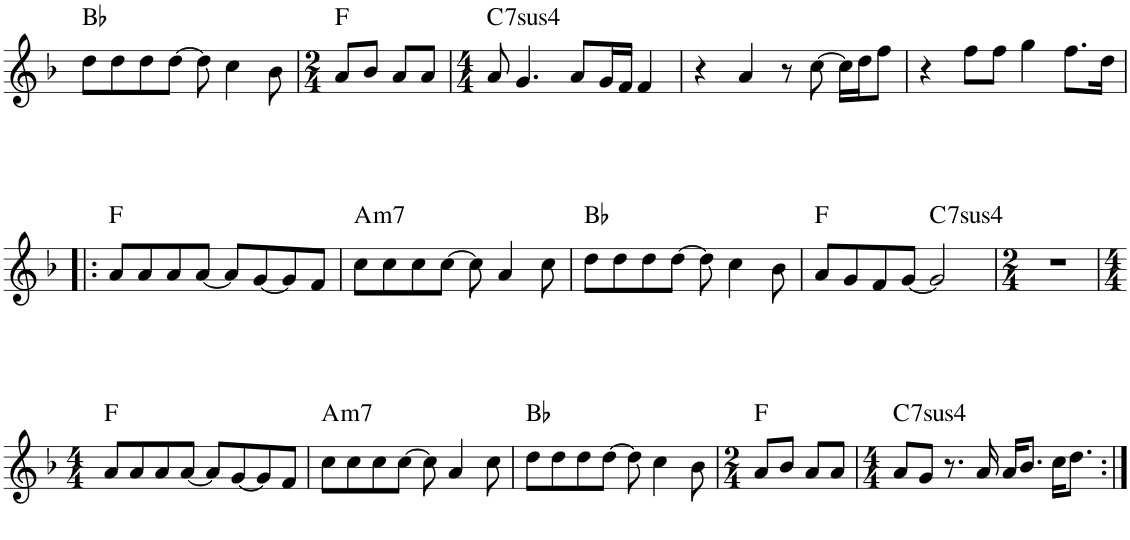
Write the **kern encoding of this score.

**kern	**harte
*part1	*part1
*staff1	*
*I"Piano	*
*I'Pno.	*
!!LO:PB:g=z
*clefG2	*
*k[b-]	*
*M4/4	*
=88	=88
8dd\L	Bb:maj
8dd\	.
8dd\	.
[8dd\J	.
8dd\]	.
4cc\	.
8b-\	.
=89	=89
*M2/4	*
8a/L	F:maj
8b-/J	.
8a/L	.
8a/J	.
=90	=90
*M4/4	*
!	!LO:H:kt=74
8a/	C:sus4(7)
4.g/	.
8a/L	.
16g/L	.
16f/JJ	.
4f/	.
=91	=91
4r	.
4a/	.
8r	.
[8cc\	.
16cc\LL]	.
16dd\J	.
8ff\J	.
=92	=92
4r	.
8ff\L	.
8ff\J	.
4gg\	.
8.ff\L	.
16dd\Jk	.
!!LO:LB:g=z
=93!|:	=93!|:
8a/L	F:maj
8a/	.
8a/	.
[8a/J	.
8a/L]	.
[8g/	.
8g/]	.
8f/J	.
=94	=94
!	!LO:H:kt=m7
8cc\L	A:min7
8cc\	.
8cc\	.
[8cc\J	.
8cc\]	.
4a/	.
8cc\	.
=95	=95
8dd\L	Bb:maj
8dd\	.
8dd\	.
[8dd\J	.
8dd\]	.
4cc\	.
8b-\	.
=96	=96
8a/L	F:maj
8g/	.
8f/	.
[8g/J	.
!	!LO:H:kt=74
2g/]	C:sus4(7)
=97	=97
*M2/4	*
2r	.
!!LO:LB:g=z
=98	=98
*M4/4	*
8a/L	F:maj
8a/	.
8a/	.
[8a/J	.
8a/L]	.
[8g/	.
8g/]	.
8f/J	.
=99	=99
!	!LO:H:kt=m7
8cc\L	A:min7
8cc\	.
8cc\	.
[8cc\J	.
8cc\]	.
4a/	.
8cc\	.
=100	=100
8dd\L	Bb:maj
8dd\	.
8dd\	.
[8dd\J	.
8dd\]	.
4cc\	.
8b-\	.
=101	=101
*M2/4	*
8a/L	F:maj
8b-/J	.
8a/L	.
8a/J	.
=102	=102
*M4/4	*
!	!LO:H:kt=74
8a/L	C:sus4(7)
8g/J	.
8.r	.
16a/	.
16a/KL	.
8.b-/J	.
16cc\KL	.
8.dd\J	.
=:|!	=:|!
*-	*-
